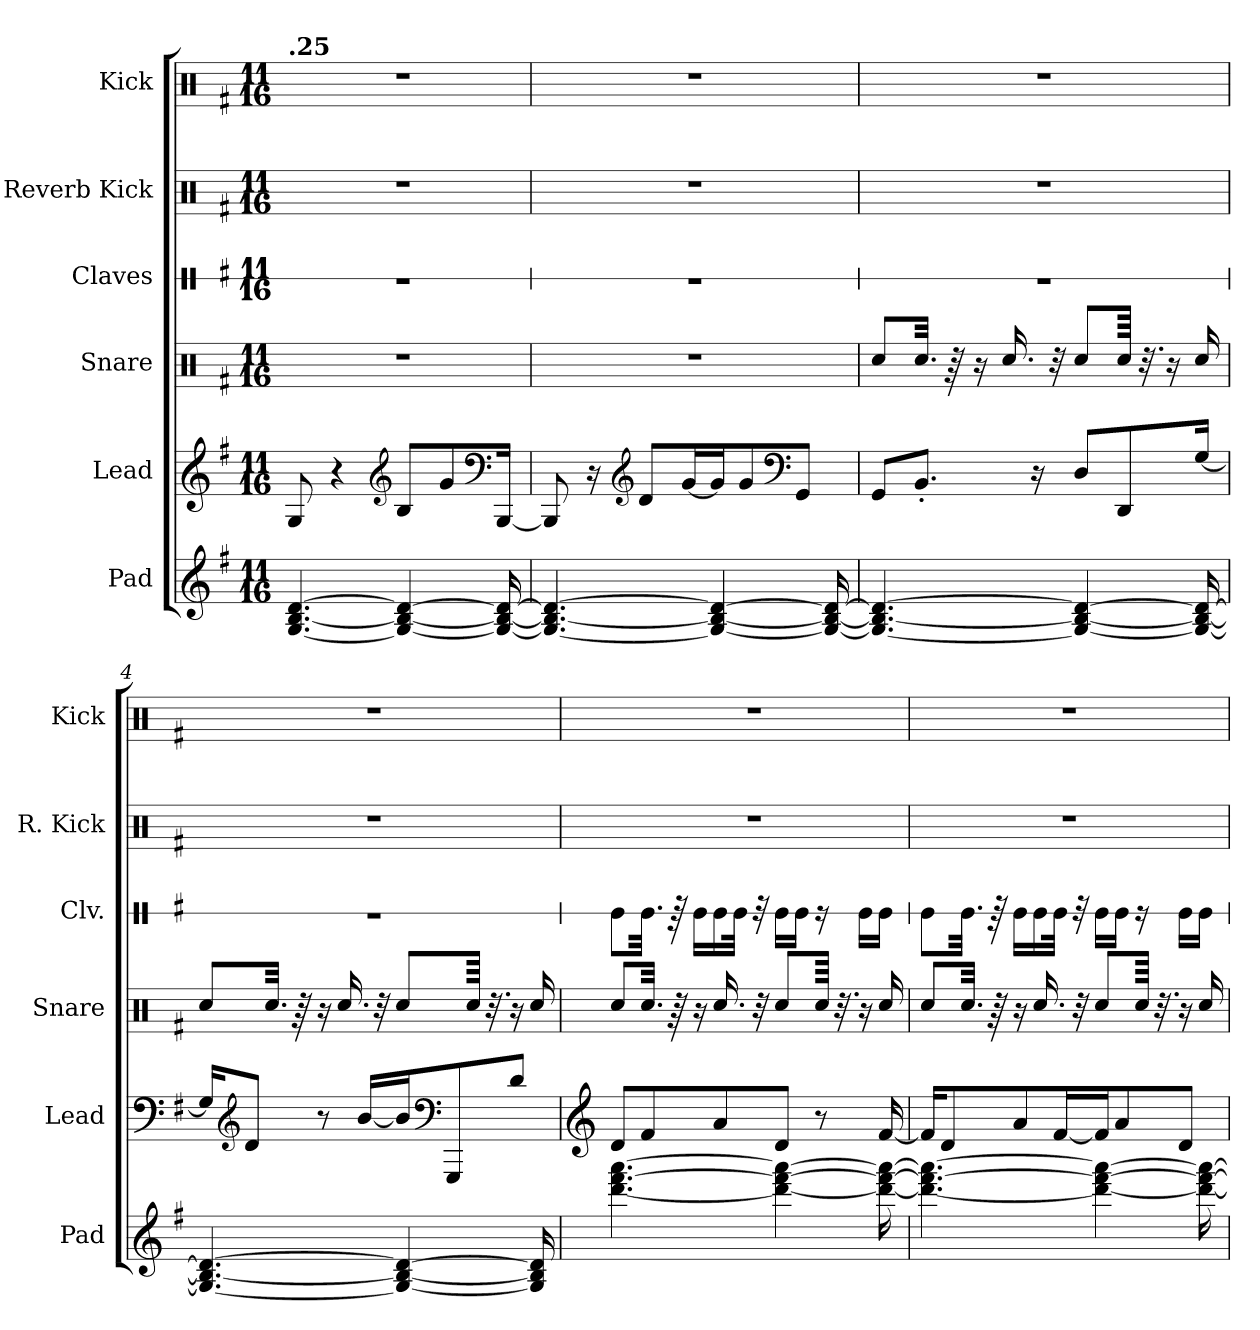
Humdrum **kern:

**kern	**kern	**kern	**kern	**kern	**kern
*part6	*part5	*part4	*part3	*part2	*part1
*staff6	*staff5	*staff4	*staff3	*staff2	*staff1
*I"Pad	*I"Lead	*I"Snare	*I"Claves	*I"Reverb Kick	*I"Kick
*I'Pad	*I'Lead	*I'Snare	*I'Clv.	*I'R. Kick	*I'Kick
*	*	*	*stria1	*	*
*clefG2	*clefG2	*clefX	*clefX	*clefX	*clefX
*k[f#]	*k[f#]	*k[f#]	*k[f#]	*k[f#]	*k[f#]
*M11/16	*M11/16	*M11/16	*M11/16	*M11/16	*M11/16
*MM83	*MM83	*MM83	*MM83	*MM83	*MM83
=1	=1	=1	=1	=1	=1
!	!	!	!	!	!LO:TX:a:B:t=.25
[4.G/ [4.B/ [4.d/	8G/	16%11r	16%11r	16%11r	16%11r
.	4r	.	.	.	.
*	*clefG2	*	*	*	*
4G/_ 4B/_ 4d/_	8B/L	.	.	.	.
.	8g/	.	.	.	.
*	*clefF4	*	*	*	*
16G/_ 16B/_ 16d/_	[16BBB/Jk	.	.	.	.
=2	=2	=2	=2	=2	=2
4.G/_ 4.B/_ 4.d/_	8BBB/]	16%11r	16%11r	16%11r	16%11r
.	16r	.	.	.	.
*	*clefG2	*	*	*	*
.	8d/L	.	.	.	.
.	[16g/L	.	.	.	.
4G/_ 4B/_ 4d/_	16g/J]	.	.	.	.
.	8g/	.	.	.	.
*	*clefF4	*	*	*	*
.	8GG/J	.	.	.	.
16G/_ 16B/_ 16d/_	.	.	.	.	.
=3	=3	=3	=3	=3	=3
4.G/_ 4.B/_ 4.d/_	8GG/L	8Rcc/L	16%11r	16%11r	16%11r
.	8.BB'/J	32.Rcc/Jkk	.	.	.
.	.	64r	.	.	.
.	.	16r	.	.	.
.	.	16.Rcc/	.	.	.
.	16r	.	.	.	.
.	.	32r	.	.	.
4G/_ 4B/_ 4d/_	8D/L	8Rcc/L	.	.	.
.	8DD/	64Rcc/Jkkk	.	.	.
.	.	32.r	.	.	.
.	.	16r	.	.	.
16G/_ 16B/_ 16d/_	[16G/Jk	16Rcc/	.	.	.
!!LO:LB:g=z
=4	=4	=4	=4	=4	=4
4.G/_ 4.B/_ 4.d/_	16G/KL]	8Rcc/L	16%11r	16%11r	16%11r
*	*clefG2	*	*	*	*
.	8d/J	.	.	.	.
.	.	32.Rcc/Jkk	.	.	.
.	.	64r	.	.	.
.	8r	16r	.	.	.
.	.	16.Rcc/	.	.	.
.	[16b/LL	.	.	.	.
.	.	32r	.	.	.
4G/_ 4B/_ 4d/_	16b/J]	8Rcc/L	.	.	.
*	*clefF4	*	*	*	*
.	8GGG/	.	.	.	.
.	.	64Rcc/Jkkk	.	.	.
.	.	32.r	.	.	.
.	8d/J	16r	.	.	.
16G/] 16B/] 16d/]	.	16Rcc/	.	.	.
=5	=5	=5	=5	=5	=5
*	*clefG2	*	*	*	*
[4.ddd\ [4.fff#\ [4.aaa\	8d/L	8Rcc/L	8Re\L	16%11r	16%11r
.	8f#/	32.Rcc/Jkk	32.Re\Jkk	.	.
.	.	64r	64r	.	.
.	.	16r	16Re\LL	.	.
.	8a/	16.Rcc/	16Re\	.	.
.	.	.	32Re\JJk	.	.
.	.	32r	32r	.	.
4ddd\_ 4fff#\_ 4aaa\_	8d/J	8Rcc/L	16Re\LL	.	.
.	.	.	16Re\JJ	.	.
.	8r	64Rcc/Jkkk	16r	.	.
.	.	32.r	.	.	.
.	.	16r	16Re\LL	.	.
16ddd\_ 16fff#\_ 16aaa\_	[16f#/	16Rcc/	16Re\JJ	.	.
!!LO:PB:g=z
=6	=6	=6	=6	=6	=6
4.ddd\_ 4.fff#\_ 4.aaa\_	16f#/KL]	8Rcc/L	8Re\L	16%11r	16%11r
.	8d/	.	.	.	.
.	.	32.Rcc/Jkk	32.Re\Jkk	.	.
.	.	64r	64r	.	.
.	8a/	16r	16Re\LL	.	.
.	.	16.Rcc/	16Re\	.	.
.	[16f#/L	.	32Re\JJk	.	.
.	.	32r	32r	.	.
4ddd\_ 4fff#\_ 4aaa\_	16f#/J]	8Rcc/L	16Re\LL	.	.
.	8a/	.	16Re\JJ	.	.
.	.	64Rcc/Jkkk	16r	.	.
.	.	32.r	.	.	.
.	8d/J	16r	16Re\LL	.	.
16ddd\_ 16fff#\_ 16aaa\_	.	16Rcc/	16Re\JJ	.	.
=	=	=	=	=	=
*-	*-	*-	*-	*-	*-
